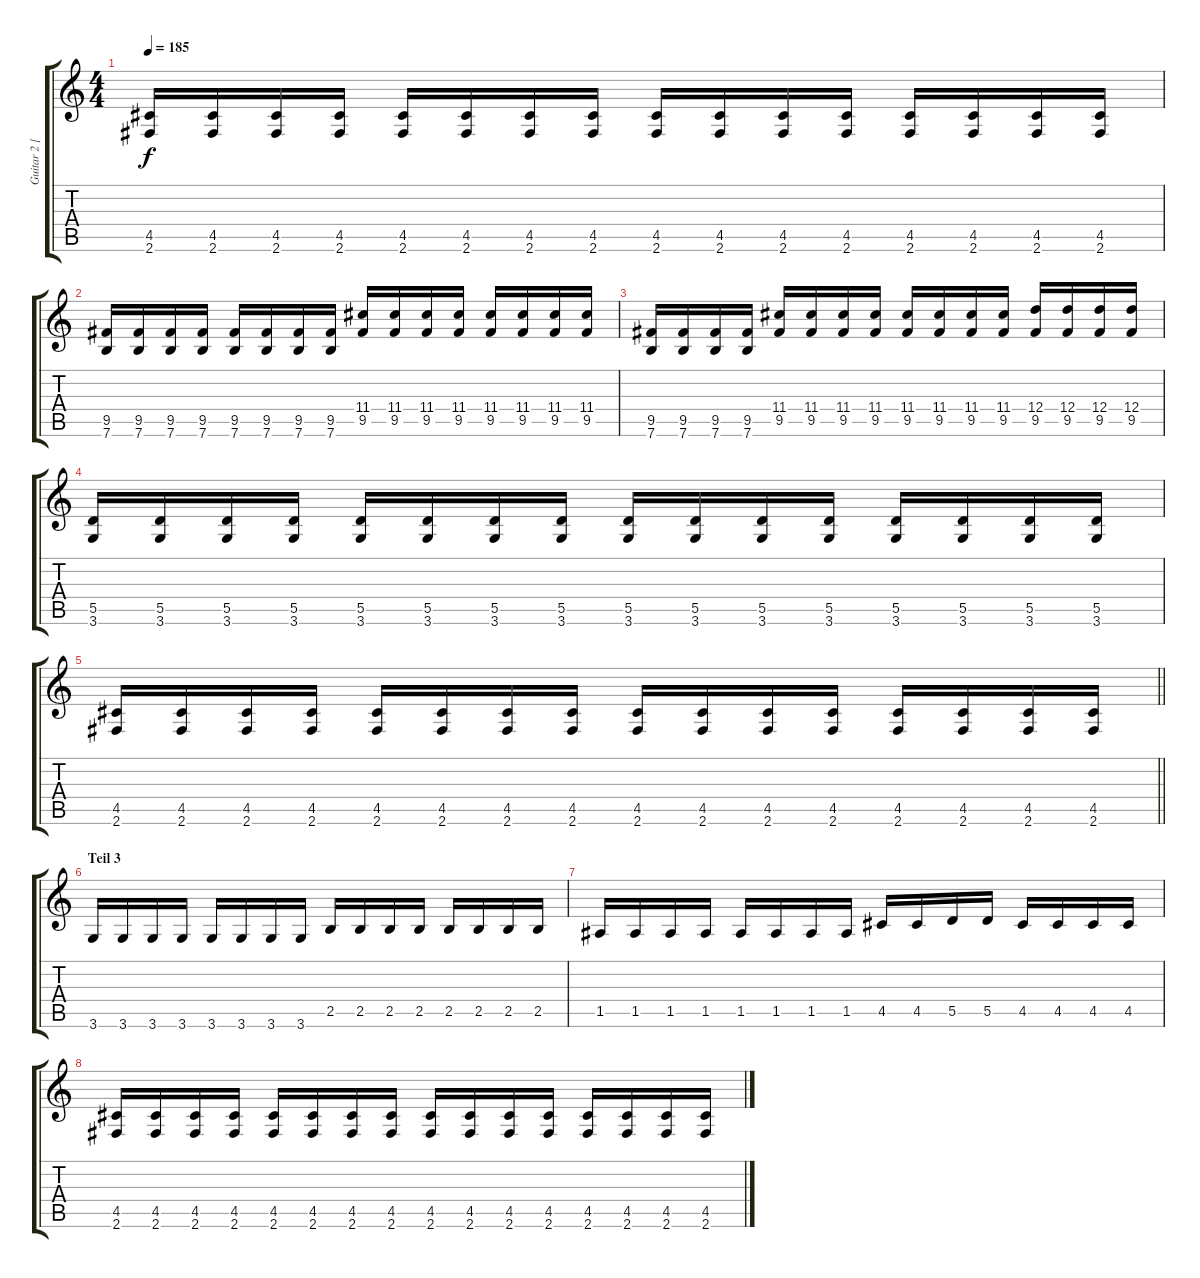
\track ("Guitar 2 [Left]" "Guitar 2 [") {instrument distortionguitar}
\staff {score tabs}
\tuning (E4 B3 G3 D3 A2 E2) {hide}
\ts (4 4)
\tempo 185
\clef g2
\ks c
(4.5 2.6).16{dy f} (4.5 2.6).16 (4.5 2.6).16 (4.5 2.6).16 (4.5 2.6).16 (4.5 2.6).16 (4.5 2.6).16 (4.5 2.6).16 (4.5 2.6).16 (4.5 2.6).16 (4.5 2.6).16 (4.5 2.6).16 (4.5 2.6).16 (4.5 2.6).16 (4.5 2.6).16 (4.5 2.6).16 |
(9.5 7.6).16 (9.5 7.6).16 (9.5 7.6).16 (9.5 7.6).16 (9.5 7.6).16 (9.5 7.6).16 (9.5 7.6).16 (9.5 7.6).16 (11.4 9.5).16 (11.4 9.5).16 (11.4 9.5).16 (11.4 9.5).16 (11.4 9.5).16 (11.4 9.5).16 (11.4 9.5).16 (11.4 9.5).16 |
(9.5 7.6).16 (9.5 7.6).16 (9.5 7.6).16 (9.5 7.6).16 (11.4 9.5).16 (11.4 9.5).16 (11.4 9.5).16 (11.4 9.5).16 (11.4 9.5).16 (11.4 9.5).16 (11.4 9.5).16 (11.4 9.5).16 (12.4 9.5).16 (12.4 9.5).16 (12.4 9.5).16 (12.4 9.5).16 |
(5.5 3.6).16 (5.5 3.6).16 (5.5 3.6).16 (5.5 3.6).16 (5.5 3.6).16 (5.5 3.6).16 (5.5 3.6).16 (5.5 3.6).16 (5.5 3.6).16 (5.5 3.6).16 (5.5 3.6).16 (5.5 3.6).16 (5.5 3.6).16 (5.5 3.6).16 (5.5 3.6).16 (5.5 3.6).16 |
\barLineRight lightlight
(4.5 2.6).16 (4.5 2.6).16 (4.5 2.6).16 (4.5 2.6).16 (4.5 2.6).16 (4.5 2.6).16 (4.5 2.6).16 (4.5 2.6).16 (4.5 2.6).16 (4.5 2.6).16 (4.5 2.6).16 (4.5 2.6).16 (4.5 2.6).16 (4.5 2.6).16 (4.5 2.6).16 (4.5 2.6).16 |
\section ("" "Teil 3")
3.6.16 3.6.16 3.6.16 3.6.16 3.6.16 3.6.16 3.6.16 3.6.16 2.5.16 2.5.16 2.5.16 2.5.16 2.5.16 2.5.16 2.5.16 2.5.16 |
1.5.16 1.5.16 1.5.16 1.5.16 1.5.16 1.5.16 1.5.16 1.5.16 4.5.16 4.5.16 5.5.16 5.5.16 4.5.16 4.5.16 4.5.16 4.5.16 |
(4.5 2.6).16 (4.5 2.6).16 (4.5 2.6).16 (4.5 2.6).16 (4.5 2.6).16 (4.5 2.6).16 (4.5 2.6).16 (4.5 2.6).16 (4.5 2.6).16 (4.5 2.6).16 (4.5 2.6).16 (4.5 2.6).16 (4.5 2.6).16 (4.5 2.6).16 (4.5 2.6).16 (4.5 2.6).16
